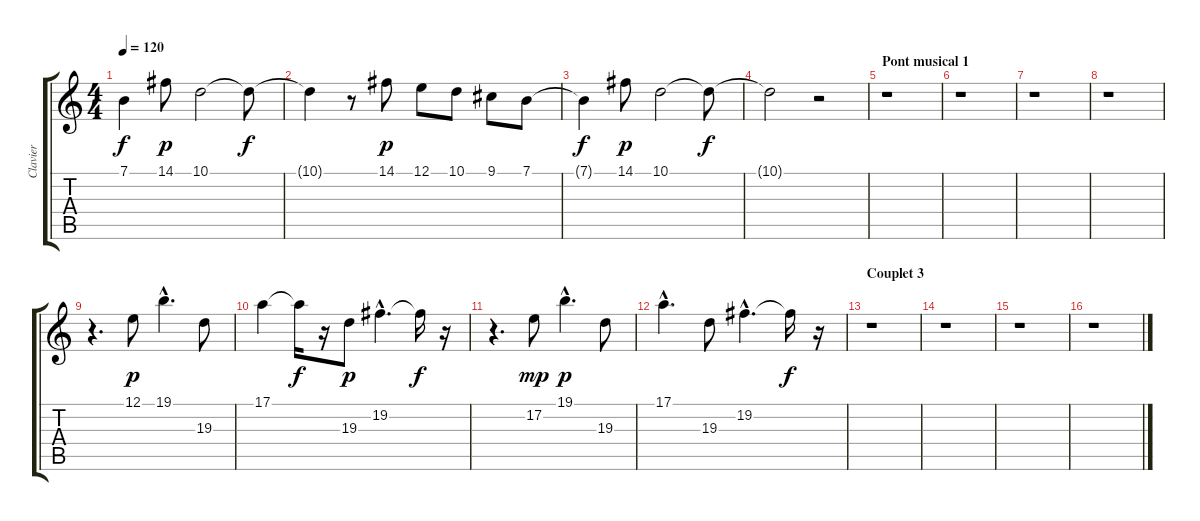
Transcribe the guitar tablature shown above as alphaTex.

\track ("Clavier" "Clavier") {instrument synthvoice}
\staff {score tabs}
\tuning (E4 B3 G3 D3 A2 E2) {hide}
\ts (4 4)
\tempo 120
\clef g2
\ks c
7.1{t}.4{dy f} 14.1.8{dy p} 10.1.2 10.1{t}.8{dy f} |
10.1{t}.4 r.8 14.1.8{dy p} 12.1.8 10.1.8 9.1.8 7.1.8 |
7.1{t}.4{dy f} 14.1.8{dy p} 10.1.2 10.1{t}.8{dy f} |
10.1{t}.2 r.2 |
\section ("" "Pont musical 1")
r.1 |
r.1 |
r.1 |
r.1 |
r.4{d} 12.1.8{dy p} 19.1{hac}.4{d} 19.3.8 |
17.1.4 17.1{t}.16{dy f} r.16 19.3.8{dy p} 19.2{hac}.4{d} 19.2{t}.16{dy f} r.16 |
r.4{d} 17.2.8{dy mp} 19.1{hac}.4{d dy p} 19.3.8 |
17.1{hac}.4{d} 19.3.8 19.2{hac}.4{d} 19.2{t}.16{dy f} r.16 |
\section ("" "Couplet 3")
r.1 |
r.1 |
r.1 |
r.1
